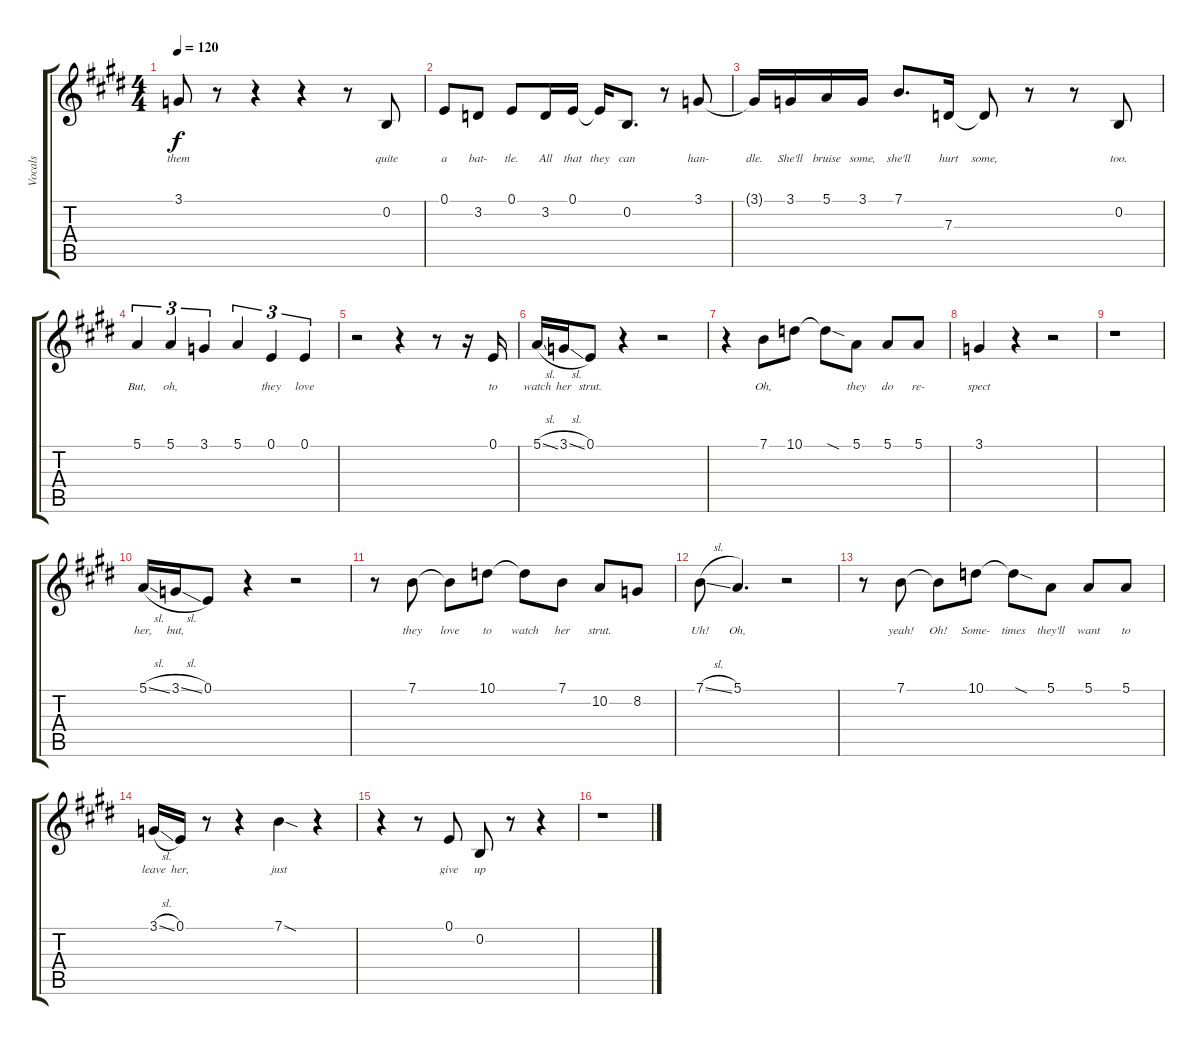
\track ("Vocals" "Vocals") {instrument clarinet}
\staff {score tabs}
\tuning (E4 B3 G3 D3 A2 E2) {hide}
\ts (4 4)
\tempo 120
\clef g2
\ks e
3.1.8{lyrics (0 "them") lyrics (1 "") lyrics (2 "") lyrics (3 "") lyrics (4 "") dy f} r.8 r.4 r.4 r.8 0.2.8{lyrics (0 "quite") lyrics (1 "") lyrics (2 "") lyrics (3 "") lyrics (4 "")} |
0.1.8{lyrics (0 "a") lyrics (1 "") lyrics (2 "") lyrics (3 "") lyrics (4 "")} 3.2.8{lyrics (0 "bat-") lyrics (1 "") lyrics (2 "") lyrics (3 "") lyrics (4 "")} 0.1.8{lyrics (0 "tle.") lyrics (1 "") lyrics (2 "") lyrics (3 "") lyrics (4 "")} 3.2.16{lyrics (0 "All") lyrics (1 "") lyrics (2 "") lyrics (3 "") lyrics (4 "")} 0.1.16{lyrics (0 "that") lyrics (1 "") lyrics (2 "") lyrics (3 "") lyrics (4 "")} 0.1{t}.16{lyrics (0 "they") lyrics (1 "") lyrics (2 "") lyrics (3 "") lyrics (4 "")} 0.2.8{d lyrics (0 "can") lyrics (1 "") lyrics (2 "") lyrics (3 "") lyrics (4 "")} r.8 3.1.8{lyrics (0 "han-") lyrics (1 "") lyrics (2 "") lyrics (3 "") lyrics (4 "")} |
3.1{t}.16{lyrics (0 "dle.") lyrics (1 "") lyrics (2 "") lyrics (3 "") lyrics (4 "")} 3.1.16{lyrics (0 "She'll") lyrics (1 "") lyrics (2 "") lyrics (3 "") lyrics (4 "")} 5.1.16{lyrics (0 "bruise") lyrics (1 "") lyrics (2 "") lyrics (3 "") lyrics (4 "")} 3.1.16{lyrics (0 "some,") lyrics (1 "") lyrics (2 "") lyrics (3 "") lyrics (4 "")} 7.1.8{d lyrics (0 "she'll") lyrics (1 "") lyrics (2 "") lyrics (3 "") lyrics (4 "")} 7.3.16{lyrics (0 "hurt") lyrics (1 "") lyrics (2 "") lyrics (3 "") lyrics (4 "")} 7.3{t}.8{lyrics (0 "some,") lyrics (1 "") lyrics (2 "") lyrics (3 "") lyrics (4 "")} r.8 r.8 0.2.8{lyrics (0 "too.") lyrics (1 "") lyrics (2 "") lyrics (3 "") lyrics (4 "")} |
5.1.4{tu (3 2) lyrics (0 "But,") lyrics (1 "") lyrics (2 "") lyrics (3 "") lyrics (4 "")} 5.1.4{tu (3 2) lyrics (0 "oh,") lyrics (1 "") lyrics (2 "") lyrics (3 "") lyrics (4 "")} 3.1.4{tu (3 2) lyrics (0 "") lyrics (1 "") lyrics (2 "") lyrics (3 "") lyrics (4 "")} 5.1.4{tu (3 2) lyrics (0 "") lyrics (1 "") lyrics (2 "") lyrics (3 "") lyrics (4 "")} 0.1.4{tu (3 2) lyrics (0 "they") lyrics (1 "") lyrics (2 "") lyrics (3 "") lyrics (4 "")} 0.1.4{tu (3 2) lyrics (0 "love") lyrics (1 "") lyrics (2 "") lyrics (3 "") lyrics (4 "")} |
r.2 r.4 r.8 r.16 0.1.16{lyrics (0 "to") lyrics (1 "") lyrics (2 "") lyrics (3 "") lyrics (4 "")} |
5.1{sl}.16{lyrics (0 "watch") lyrics (1 "") lyrics (2 "") lyrics (3 "") lyrics (4 "")} 3.1{sl}.16{lyrics (0 "her") lyrics (1 "") lyrics (2 "") lyrics (3 "") lyrics (4 "")} 0.1.8{lyrics (0 "strut.") lyrics (1 "") lyrics (2 "") lyrics (3 "") lyrics (4 "")} r.4 r.2 |
r.4 7.1.8{lyrics (0 "Oh,") lyrics (1 "") lyrics (2 "") lyrics (3 "") lyrics (4 "")} 10.1.8{lyrics (0 "") lyrics (1 "") lyrics (2 "") lyrics (3 "") lyrics (4 "")} 10.1{sod t}.8{lyrics (0 "") lyrics (1 "") lyrics (2 "") lyrics (3 "") lyrics (4 "")} 5.1.8{lyrics (0 "they") lyrics (1 "") lyrics (2 "") lyrics (3 "") lyrics (4 "")} 5.1.8{lyrics (0 "do") lyrics (1 "") lyrics (2 "") lyrics (3 "") lyrics (4 "")} 5.1.8{lyrics (0 "re-") lyrics (1 "") lyrics (2 "") lyrics (3 "") lyrics (4 "")} |
3.1.4{lyrics (0 "spect") lyrics (1 "") lyrics (2 "") lyrics (3 "") lyrics (4 "")} r.4 r.2 |
r.1 |
5.1{sl}.16{lyrics (0 "her,") lyrics (1 "") lyrics (2 "") lyrics (3 "") lyrics (4 "")} 3.1{sl}.16{lyrics (0 "but,") lyrics (1 "") lyrics (2 "") lyrics (3 "") lyrics (4 "")} 0.1.8{lyrics (0 "") lyrics (1 "") lyrics (2 "") lyrics (3 "") lyrics (4 "")} r.4 r.2 |
r.8 7.1.8{lyrics (0 "they") lyrics (1 "") lyrics (2 "") lyrics (3 "") lyrics (4 "")} 7.1{t}.8{lyrics (0 "love") lyrics (1 "") lyrics (2 "") lyrics (3 "") lyrics (4 "")} 10.1.8{lyrics (0 "to") lyrics (1 "") lyrics (2 "") lyrics (3 "") lyrics (4 "")} 10.1{t}.8{lyrics (0 "watch") lyrics (1 "") lyrics (2 "") lyrics (3 "") lyrics (4 "")} 7.1.8{lyrics (0 "her") lyrics (1 "") lyrics (2 "") lyrics (3 "") lyrics (4 "")} 10.2.8{lyrics (0 "strut.") lyrics (1 "") lyrics (2 "") lyrics (3 "") lyrics (4 "")} 8.2.8{lyrics (0 "") lyrics (1 "") lyrics (2 "") lyrics (3 "") lyrics (4 "")} |
7.1{sl}.8{lyrics (0 "Uh!") lyrics (1 "") lyrics (2 "") lyrics (3 "") lyrics (4 "")} 5.1.4{d lyrics (0 "Oh,") lyrics (1 "") lyrics (2 "") lyrics (3 "") lyrics (4 "")} r.2 |
r.8 7.1.8{lyrics (0 "yeah!") lyrics (1 "") lyrics (2 "") lyrics (3 "") lyrics (4 "")} 7.1{t}.8{lyrics (0 "Oh!") lyrics (1 "") lyrics (2 "") lyrics (3 "") lyrics (4 "")} 10.1.8{lyrics (0 "Some-") lyrics (1 "") lyrics (2 "") lyrics (3 "") lyrics (4 "")} 10.1{sod t}.8{lyrics (0 "times") lyrics (1 "") lyrics (2 "") lyrics (3 "") lyrics (4 "")} 5.1.8{lyrics (0 "they'll") lyrics (1 "") lyrics (2 "") lyrics (3 "") lyrics (4 "")} 5.1.8{lyrics (0 "want") lyrics (1 "") lyrics (2 "") lyrics (3 "") lyrics (4 "")} 5.1.8{lyrics (0 "to") lyrics (1 "") lyrics (2 "") lyrics (3 "") lyrics (4 "")} |
3.1{sl}.16{lyrics (0 "leave") lyrics (1 "") lyrics (2 "") lyrics (3 "") lyrics (4 "")} 0.1.16{lyrics (0 "her,") lyrics (1 "") lyrics (2 "") lyrics (3 "") lyrics (4 "")} r.8 r.4 7.1{sod}.4{lyrics (0 "just") lyrics (1 "") lyrics (2 "") lyrics (3 "") lyrics (4 "")} r.4 |
r.4 r.8 0.1.8{lyrics (0 "give") lyrics (1 "") lyrics (2 "") lyrics (3 "") lyrics (4 "")} 0.2.8{lyrics (0 "up") lyrics (1 "") lyrics (2 "") lyrics (3 "") lyrics (4 "")} r.8 r.4 |
r.1
